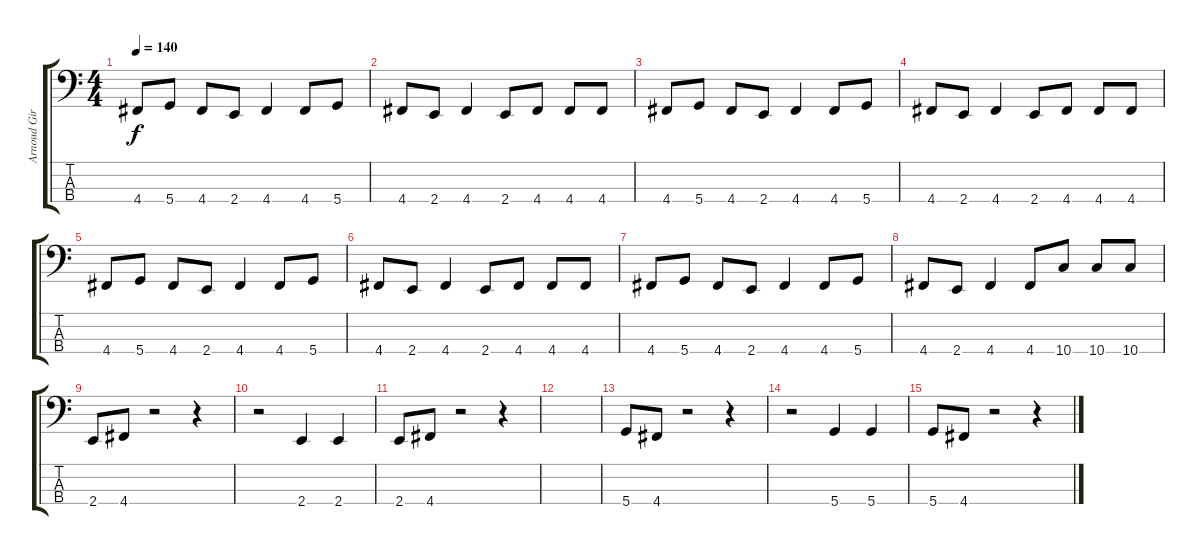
\track ("Arnoud Giroux" "Arnoud Gir") {instrument electricbassfinger}
\staff {score tabs}
\tuning (G2 D2 A1 D1) {hide}
\ts (4 4)
\tempo 140
\clef f4
\ks c
4.4.8{dy f} 5.4.8 4.4.8 2.4.8 4.4.4 4.4.8 5.4.8 |
4.4.8 2.4.8 4.4.4 2.4.8 4.4.8 4.4.8 4.4.8 |
4.4.8 5.4.8 4.4.8 2.4.8 4.4.4 4.4.8 5.4.8 |
4.4.8 2.4.8 4.4.4 2.4.8 4.4.8 4.4.8 4.4.8 |
4.4.8 5.4.8 4.4.8 2.4.8 4.4.4 4.4.8 5.4.8 |
4.4.8 2.4.8 4.4.4 2.4.8 4.4.8 4.4.8 4.4.8 |
4.4.8 5.4.8 4.4.8 2.4.8 4.4.4 4.4.8 5.4.8 |
4.4.8 2.4.8 4.4.4 4.4.8 10.4.8 10.4.8 10.4.8 |
2.4.8 4.4.8 r.2 r.4 |
r.2 2.4.4 2.4.4 |
2.4.8 4.4.8 r.2 r.4 |
|
5.4.8 4.4.8 r.2 r.4 |
r.2 5.4.4 5.4.4 |
5.4.8 4.4.8 r.2 r.4
